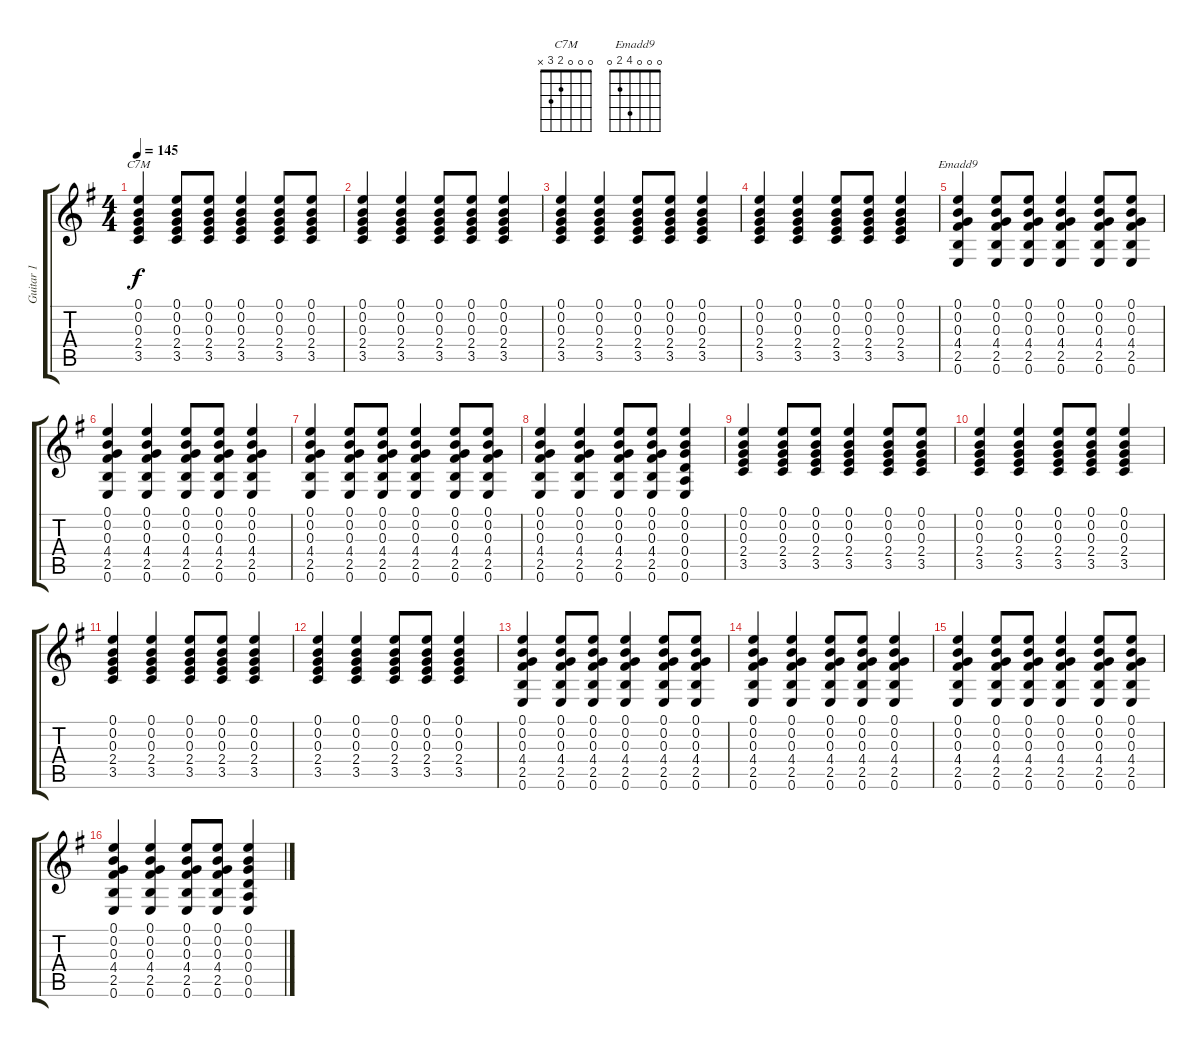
\track ("Guitar 1" "Guitar 1") {instrument acousticguitarsteel}
\staff {score tabs}
\tuning (E4 B3 G3 D3 A2 E2) {hide}
\chord ("C7M" 0 0 0 2 3 x)
\chord ("Emadd9" 0 0 0 4 2 0)
\ts (4 4)
\tempo 145
\clef g2
\ks g
(0.1 0.2 0.3 2.4 3.5).4{ch "C7M" dy f} (0.1 0.2 0.3 2.4 3.5).8 (0.1 0.2 0.3 2.4 3.5).8 (0.1 0.2 0.3 2.4 3.5).4 (0.1 0.2 0.3 2.4 3.5).8 (0.1 0.2 0.3 2.4 3.5).8 |
(0.1 0.2 0.3 2.4 3.5).4 (0.1 0.2 0.3 2.4 3.5).4 (0.1 0.2 0.3 2.4 3.5).8 (0.1 0.2 0.3 2.4 3.5).8 (0.1 0.2 0.3 2.4 3.5).4 |
(0.1 0.2 0.3 2.4 3.5).4 (0.1 0.2 0.3 2.4 3.5).4 (0.1 0.2 0.3 2.4 3.5).8 (0.1 0.2 0.3 2.4 3.5).8 (0.1 0.2 0.3 2.4 3.5).4 |
(0.1 0.2 0.3 2.4 3.5).4 (0.1 0.2 0.3 2.4 3.5).4 (0.1 0.2 0.3 2.4 3.5).8 (0.1 0.2 0.3 2.4 3.5).8 (0.1 0.2 0.3 2.4 3.5).4 |
(0.1 0.2 0.3 4.4 2.5 0.6).4{ch "Emadd9"} (0.1 0.2 0.3 4.4 2.5 0.6).8 (0.1 0.2 0.3 4.4 2.5 0.6).8 (0.1 0.2 0.3 4.4 2.5 0.6).4 (0.1 0.2 0.3 4.4 2.5 0.6).8 (0.1 0.2 0.3 4.4 2.5 0.6).8 |
(0.1 0.2 0.3 4.4 2.5 0.6).4 (0.1 0.2 0.3 4.4 2.5 0.6).4 (0.1 0.2 0.3 4.4 2.5 0.6).8 (0.1 0.2 0.3 4.4 2.5 0.6).8 (0.1 0.2 0.3 4.4 2.5 0.6).4 |
(0.1 0.2 0.3 4.4 2.5 0.6).4 (0.1 0.2 0.3 4.4 2.5 0.6).8 (0.1 0.2 0.3 4.4 2.5 0.6).8 (0.1 0.2 0.3 4.4 2.5 0.6).4 (0.1 0.2 0.3 4.4 2.5 0.6).8 (0.1 0.2 0.3 4.4 2.5 0.6).8 |
(0.1 0.2 0.3 4.4 2.5 0.6).4 (0.1 0.2 0.3 4.4 2.5 0.6).4 (0.1 0.2 0.3 4.4 2.5 0.6).8 (0.1 0.2 0.3 4.4 2.5 0.6).8 (0.1 0.2 0.3 0.4 0.5 0.6).4 |
(0.1 0.2 0.3 2.4 3.5).4 (0.1 0.2 0.3 2.4 3.5).8 (0.1 0.2 0.3 2.4 3.5).8 (0.1 0.2 0.3 2.4 3.5).4 (0.1 0.2 0.3 2.4 3.5).8 (0.1 0.2 0.3 2.4 3.5).8 |
(0.1 0.2 0.3 2.4 3.5).4 (0.1 0.2 0.3 2.4 3.5).4 (0.1 0.2 0.3 2.4 3.5).8 (0.1 0.2 0.3 2.4 3.5).8 (0.1 0.2 0.3 2.4 3.5).4 |
(0.1 0.2 0.3 2.4 3.5).4 (0.1 0.2 0.3 2.4 3.5).4 (0.1 0.2 0.3 2.4 3.5).8 (0.1 0.2 0.3 2.4 3.5).8 (0.1 0.2 0.3 2.4 3.5).4 |
(0.1 0.2 0.3 2.4 3.5).4 (0.1 0.2 0.3 2.4 3.5).4 (0.1 0.2 0.3 2.4 3.5).8 (0.1 0.2 0.3 2.4 3.5).8 (0.1 0.2 0.3 2.4 3.5).4 |
(0.1 0.2 0.3 4.4 2.5 0.6).4 (0.1 0.2 0.3 4.4 2.5 0.6).8 (0.1 0.2 0.3 4.4 2.5 0.6).8 (0.1 0.2 0.3 4.4 2.5 0.6).4 (0.1 0.2 0.3 4.4 2.5 0.6).8 (0.1 0.2 0.3 4.4 2.5 0.6).8 |
(0.1 0.2 0.3 4.4 2.5 0.6).4 (0.1 0.2 0.3 4.4 2.5 0.6).4 (0.1 0.2 0.3 4.4 2.5 0.6).8 (0.1 0.2 0.3 4.4 2.5 0.6).8 (0.1 0.2 0.3 4.4 2.5 0.6).4 |
(0.1 0.2 0.3 4.4 2.5 0.6).4 (0.1 0.2 0.3 4.4 2.5 0.6).8 (0.1 0.2 0.3 4.4 2.5 0.6).8 (0.1 0.2 0.3 4.4 2.5 0.6).4 (0.1 0.2 0.3 4.4 2.5 0.6).8 (0.1 0.2 0.3 4.4 2.5 0.6).8 |
(0.1 0.2 0.3 4.4 2.5 0.6).4 (0.1 0.2 0.3 4.4 2.5 0.6).4 (0.1 0.2 0.3 4.4 2.5 0.6).8 (0.1 0.2 0.3 4.4 2.5 0.6).8 (0.1 0.2 0.3 0.4 0.5 0.6).4
